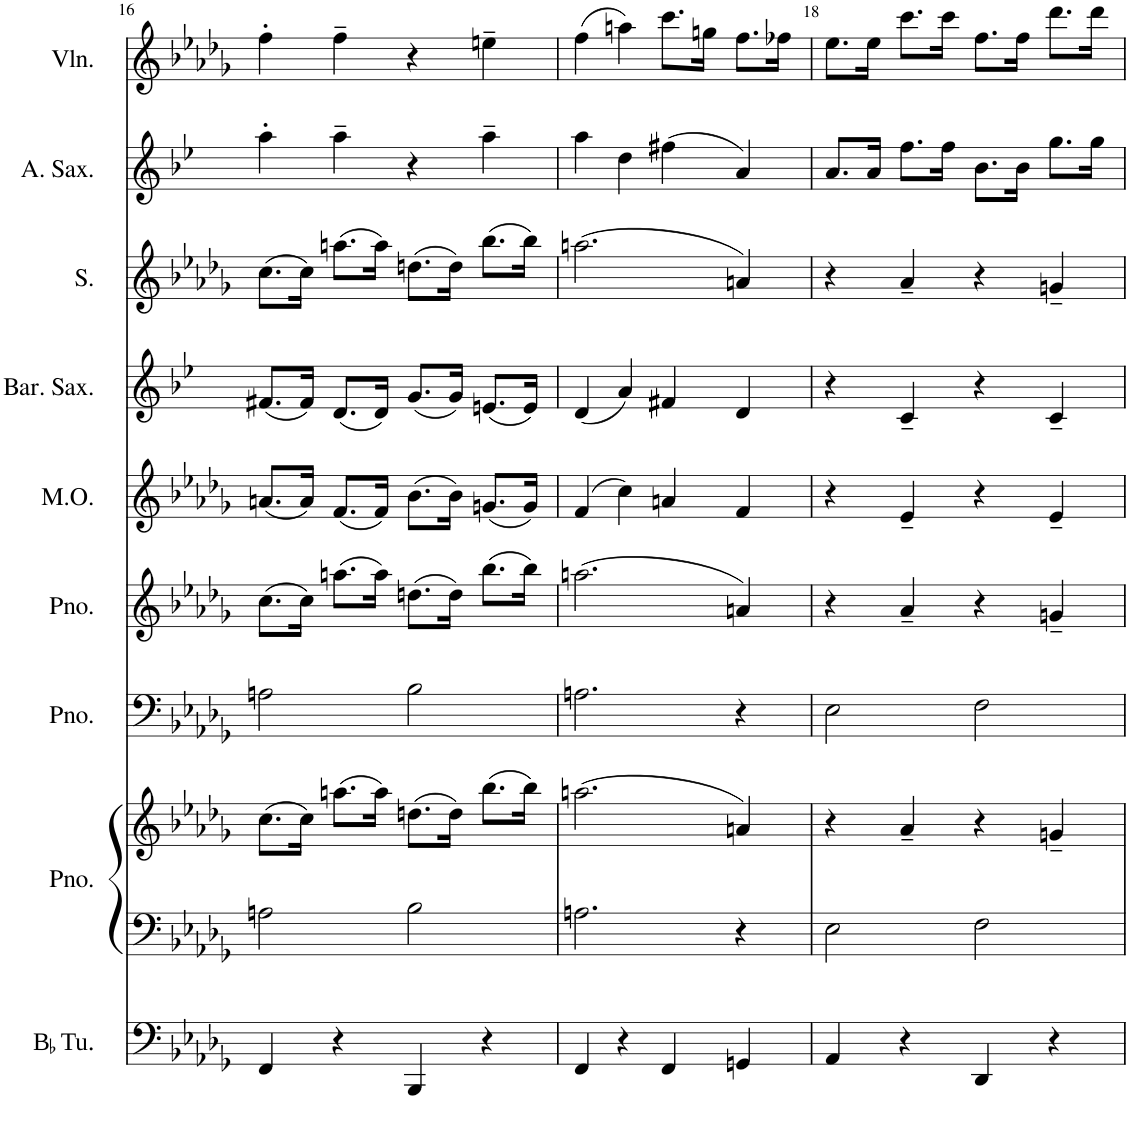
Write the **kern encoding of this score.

**kern	**kern	**kern	**kern	**kern	**kern	**kern	**kern	**kern	**kern
*part9	*part8	*part8	*part7	*part6	*part5	*part4	*part3	*part2	*part1
*staff10	*staff9	*staff8	*staff7	*staff6	*staff5	*staff4	*staff3	*staff2	*staff1
*I"BaccidentalFlat Tuba	*I"Piano	*	*I"Piano	*I"Piano	*I"Mouth Organ	*I"Baritone Saxophone	*I"Soprano	*I"Alto Saxophone	*I"Violin
*I'BaccidentalFlat Tu.	*I'Pno.	*	*I'Pno.	*I'Pno.	*I'M.O.	*I'Bar. Sax.	*I'S.	*I'A. Sax.	*I'Vln.
!!LO:PB:g=z
*clefF4	*clefF4	*clefG2	*clefF4	*clefG2	*clefG2	*clefG2	*clefG2	*clefG2	*clefG2
*	*	*	*	*Trd7c12	*Trd7c12	*Trd5c9	*Trd7c12	*Trd5c9	*Trd7c12
*k[b-e-a-d-g-]	*k[b-e-a-d-g-]	*k[b-e-a-d-g-]	*k[b-e-a-d-g-]	*k[b-e-a-d-g-]	*k[b-e-a-d-g-]	*k[b-e-]	*k[b-e-a-d-g-]	*k[b-e-]	*k[b-e-a-d-g-]
*M4/4	*M4/4	*M4/4	*M4/4	*M4/4	*M4/4	*M4/4	*M4/4	*M4/4	*M4/4
=16	=16	=16	=16	=16	=16	=16	=16	=16	=16
4FF/	2An\	(8.cc\L	2An\	(8.cc\L	(8.an/L	(8.f#X/L	(8.cc\L	4aa'\	4ff'\
.	.	16cc\Jk)	.	16cc\Jk)	16a/Jk)	16f#/Jk)	16cc\Jk)	.	.
4r	.	(8.aan\L	.	(8.aan\L	(8.f/L	(8.d/L	(8.aan\L	4aa~\	4ff~\
.	.	16aa\Jk)	.	16aa\Jk)	16f/Jk)	16d/Jk)	16aa\Jk)	.	.
4BBB-/	2B-\	(8.ddn\L	2B-\	(8.ddn\L	(8.b-\L	(8.g/L	(8.ddn\L	4r	4r
.	.	16dd\Jk)	.	16dd\Jk)	16b-\Jk)	16g/Jk)	16dd\Jk)	.	.
4r	.	(8.bb-\L	.	(8.bb-\L	(8.gn/L	(8.en/L	(8.bb-\L	4aa~\	4een~\
.	.	16bb-\Jk)	.	16bb-\Jk)	16g/Jk)	16e/Jk)	16bb-\Jk)	.	.
=17	=17	=17	=17	=17	=17	=17	=17	=17	=17
4FF/	2.An\	(2.aan\	2.An\	(2.aan\	(4f/	(4d/	(2.aan\	4aa\	(4ff\
4r	.	.	.	.	4cc\)	4a/)	.	4dd\	4aan\)
4FF/	.	.	.	.	4an/	4f#X/	.	(4ff#X\	8.ccc\L
.	.	.	.	.	.	.	.	.	16ggn\Jk
4GGn/	4r	4an/)	4r	4an/)	4f/	4d/	4an/)	4a/)	8.ff\L
.	.	.	.	.	.	.	.	.	16ff-X\Jk
=18	=18	=18	=18	=18	=18	=18	=18	=18	=18
4AA-/	2E-\	4r	2E-\	4r	4r	4r	4r	8.a/L	8.ee-\L
.	.	.	.	.	.	.	.	16a/Jk	16ee-\Jk
4r	.	4a-~/	.	4a-~/	4e-~/	4c~/	4a-~/	8.ff\L	8.ccc\L
.	.	.	.	.	.	.	.	16ff\Jk	16ccc\Jk
4DD-/	2F\	4r	2F\	4r	4r	4r	4r	8.b-\L	8.ff\L
.	.	.	.	.	.	.	.	16b-\Jk	16ff\Jk
4r	.	4gn~/	.	4gn~/	4e-~/	4c~/	4gn~/	8.gg\L	8.ddd-\L
.	.	.	.	.	.	.	.	16gg\Jk	16ddd-\Jk
=	=	=	=	=	=	=	=	=	=
*-	*-	*-	*-	*-	*-	*-	*-	*-	*-
